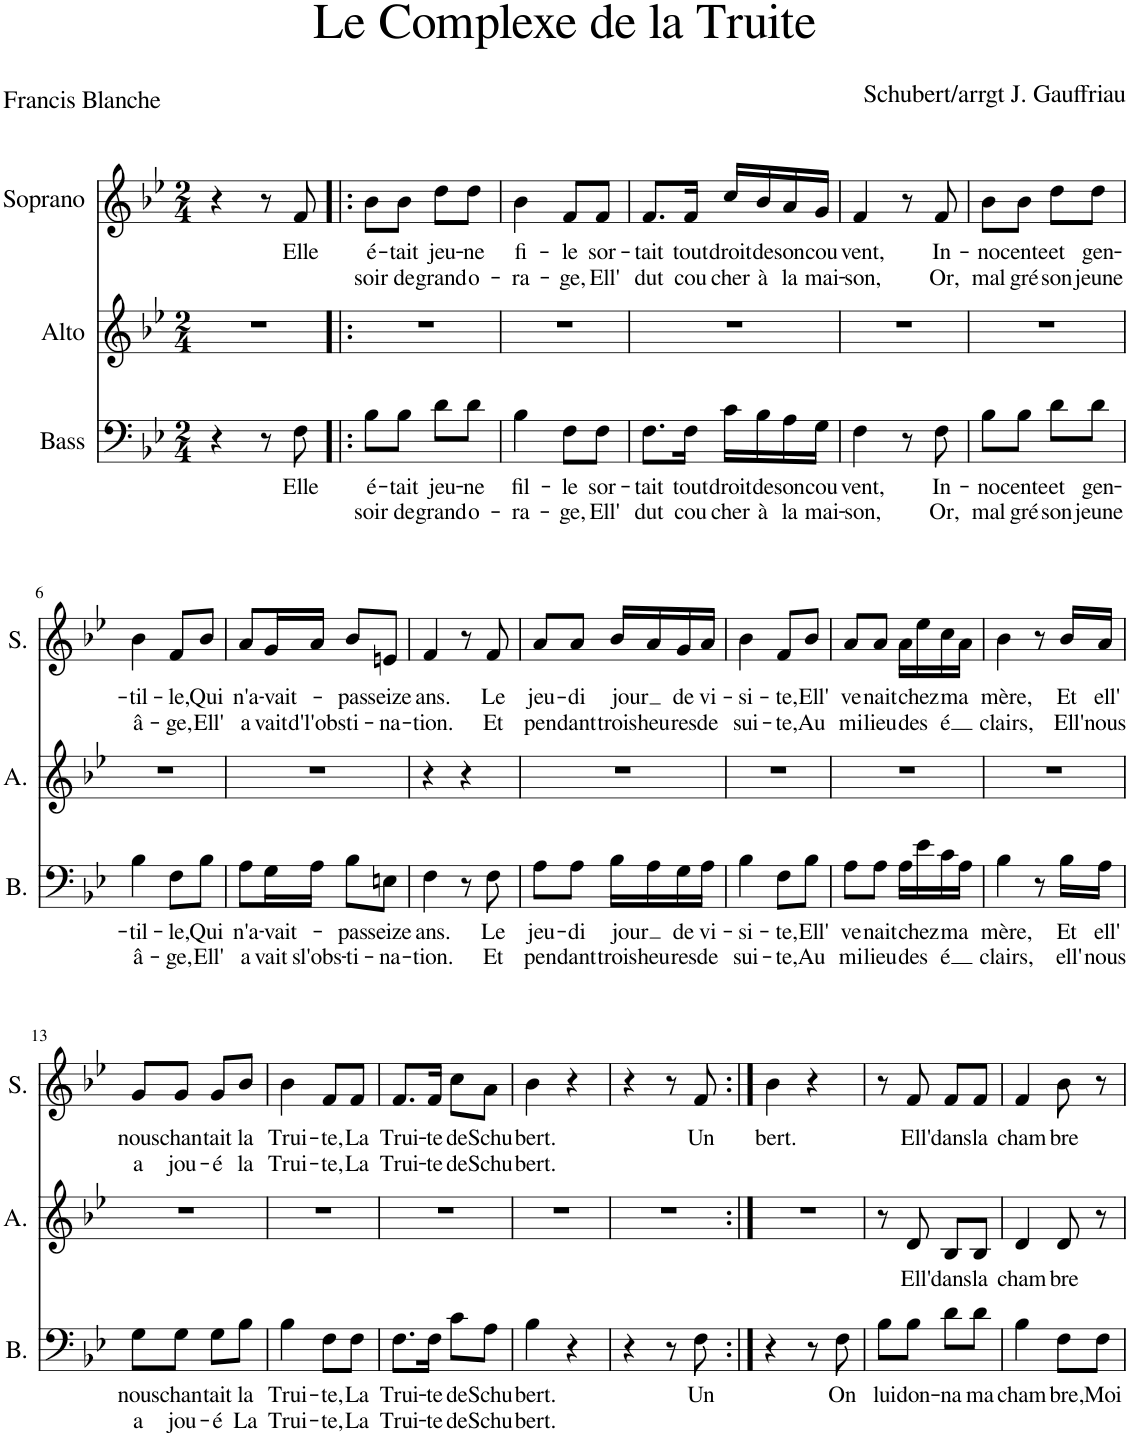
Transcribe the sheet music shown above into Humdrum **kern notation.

**kern	**text	**text	**kern	**text	**kern	**text	**text
*part3	*part3	*part3	*part2	*part2	*part1	*part1	*part1
*staff3	*staff3	*staff3	*staff2	*staff2	*staff1	*staff1	*staff1
*I"Bass	*	*	*I"Alto	*	*I"Soprano	*	*
*I'B.	*	*	*I'A.	*	*I'S.	*	*
*clefF4	*	*	*clefG2	*	*clefG2	*	*
*k[b-e-]	*	*	*k[b-e-]	*	*k[b-e-]	*	*
*M2/4	*	*	*M2/4	*	*M2/4	*	*
=	=	=	=	=	=	=	=
4r	.	.	2r	.	4r	.	.
8r	.	.	.	.	8r	.	.
!	!LO:LY:b	!	!	!	!	!LO:LY:b	!
8F\	Elle	.	.	.	8f/	Elle	.
=1!|:	=1!|:	=1!|:	=1!|:	=1!|:	=1!|:	=1!|:	=1!|:
!	!LO:LY:b	!LO:LY:b	!	!	!	!LO:LY:b	!LO:LY:b
8B-\L	é-	soir	2r	.	8b-\L	é-	soir
!	!LO:LY:b	!LO:LY:b	!	!	!	!LO:LY:b	!LO:LY:b
8B-\J	-tait	de	.	.	8b-\J	-tait	de
!	!LO:LY:b	!LO:LY:b	!	!	!	!LO:LY:b	!LO:LY:b
8d\L	jeu-	grand	.	.	8dd\L	jeu-	grand
!	!LO:LY:b	!LO:LY:b	!	!	!	!LO:LY:b	!LO:LY:b
8d\J	-ne	o-	.	.	8dd\J	-ne	o-
=2	=2	=2	=2	=2	=2	=2	=2
!	!LO:LY:b	!LO:LY:b	!	!	!	!LO:LY:b	!LO:LY:b
4B-\	fil-	-ra-	2r	.	4b-\	fi-	-ra-
!	!LO:LY:b	!LO:LY:b	!	!	!	!LO:LY:b	!LO:LY:b
8F\L	-le	-ge,	.	.	8f/L	-le	-ge,
!	!LO:LY:b	!LO:LY:b	!	!	!	!LO:LY:b	!LO:LY:b
8F\J	sor-	Ell'	.	.	8f/J	sor-	Ell'
=3	=3	=3	=3	=3	=3	=3	=3
!	!LO:LY:b	!LO:LY:b	!	!	!	!LO:LY:b	!LO:LY:b
8.F\L	-tait	dut	2r	.	8.f/L	-tait	dut
!	!LO:LY:b	!LO:LY:b	!	!	!	!LO:LY:b	!LO:LY:b
16F\Jk	tout	cou-	.	.	16f/Jk	tout	cou-
!	!LO:LY:b	!LO:LY:b	!	!	!	!LO:LY:b	!LO:LY:b
16c\LL	droit	-cher	.	.	16cc/LL	droit	-cher
!	!LO:LY:b	!LO:LY:b	!	!	!	!LO:LY:b	!LO:LY:b
16B-\	de	à	.	.	16b-/	de	à
!	!LO:LY:b	!LO:LY:b	!	!	!	!LO:LY:b	!LO:LY:b
16A\	son	la	.	.	16a/	son	la
!	!LO:LY:b	!LO:LY:b	!	!	!	!LO:LY:b	!LO:LY:b
16G\JJ	cou-	mai-	.	.	16g/JJ	cou-	mai-
=4	=4	=4	=4	=4	=4	=4	=4
!	!LO:LY:b	!LO:LY:b	!	!	!	!LO:LY:b	!LO:LY:b
4F\	-vent,	-son,	2r	.	4f/	-vent,	-son,
8r	.	.	.	.	8r	.	.
!	!LO:LY:b	!LO:LY:b	!	!	!	!LO:LY:b	!LO:LY:b
8F\	In-	Or,	.	.	8f/	In-	Or,
=5	=5	=5	=5	=5	=5	=5	=5
!	!LO:LY:b	!LO:LY:b	!	!	!	!LO:LY:b	!LO:LY:b
8B-\L	-no-	mal-	2r	.	8b-\L	-no-	mal-
!	!LO:LY:b	!LO:LY:b	!	!	!	!LO:LY:b	!LO:LY:b
8B-\J	-cente	-gré	.	.	8b-\J	-cente	-gré
!	!LO:LY:b	!LO:LY:b	!	!	!	!LO:LY:b	!LO:LY:b
8d\L	et	son	.	.	8dd\L	et	son
!	!LO:LY:b	!LO:LY:b	!	!	!	!LO:LY:b	!LO:LY:b
8d\J	gen-	jeune	.	.	8dd\J	gen-	jeune
!!LO:LB:g=z
=6	=6	=6	=6	=6	=6	=6	=6
!	!LO:LY:b	!LO:LY:b	!	!	!	!LO:LY:b	!LO:LY:b
4B-\	-til-	â-	2r	.	4b-\	-til-	â-
!	!LO:LY:b	!LO:LY:b	!	!	!	!LO:LY:b	!LO:LY:b
8F\L	-le,	-ge,	.	.	8f/L	-le,	-ge,
!	!LO:LY:b	!LO:LY:b	!	!	!	!LO:LY:b	!LO:LY:b
8B-\J	Qui	Ell'	.	.	8b-/J	Qui	Ell'
=7	=7	=7	=7	=7	=7	=7	=7
!	!LO:LY:b	!LO:LY:b	!	!	!	!LO:LY:b	!LO:LY:b
8A\L	n'a-	a-	2r	.	8a/L	n'a-	a-
!	!LO:LY:b	!LO:LY:b	!	!	!	!LO:LY:b	!LO:LY:b
16G\L	-vait-	-vait	.	.	16g/L	-vait-	-vait
!	!	!LO:LY:b	!	!	!	!	!LO:LY:b
16A\JJ	.	sl'obs-	.	.	16a/JJ	.	d'l'obs-
!	!LO:LY:b	!LO:LY:b	!	!	!	!LO:LY:b	!LO:LY:b
8B-\L	-pas	-ti-	.	.	8b-/L	-pas	-ti-
!	!LO:LY:b	!LO:LY:b	!	!	!	!LO:LY:b	!LO:LY:b
8En\J	seize	-na-	.	.	8en/J	seize	-na-
=8	=8	=8	=8	=8	=8	=8	=8
!	!LO:LY:b	!LO:LY:b	!	!	!	!LO:LY:b	!LO:LY:b
4F\	ans.	-tion.	4r	.	4f/	ans.	-tion.
8r	.	.	4r	.	8r	.	.
!	!LO:LY:b	!LO:LY:b	!	!	!	!LO:LY:b	!LO:LY:b
8F\	Le	Et	.	.	8f/	Le	Et
=9	=9	=9	=9	=9	=9	=9	=9
!	!LO:LY:b	!LO:LY:b	!	!	!	!LO:LY:b	!LO:LY:b
8A\L	jeu-	pen-	2r	.	8a/L	jeu-	pen-
!	!LO:LY:b	!LO:LY:b	!	!	!	!LO:LY:b	!LO:LY:b
8A\J	-di	-dant	.	.	8a/J	-di	-dant
!	!LO:LY:b	!LO:LY:b	!	!	!	!LO:LY:b	!LO:LY:b
16B-\LL	jour	trois	.	.	16b-/LL	jour	trois
!	!	!LO:LY:b	!	!	!	!	!LO:LY:b
16A\	.	heu-	.	.	16a/	.	heu-
!	!LO:LY:b	!LO:LY:b	!	!	!	!LO:LY:b	!LO:LY:b
16G\	de	-res	.	.	16g/	de	-res
!	!LO:LY:b	!LO:LY:b	!	!	!	!LO:LY:b	!LO:LY:b
16A\JJ	vi-	de	.	.	16a/JJ	vi-	de
=10	=10	=10	=10	=10	=10	=10	=10
!	!LO:LY:b	!LO:LY:b	!	!	!	!LO:LY:b	!LO:LY:b
4B-\	-si-	sui-	2r	.	4b-\	-si-	sui-
!	!LO:LY:b	!LO:LY:b	!	!	!	!LO:LY:b	!LO:LY:b
8F\L	-te,	-te,	.	.	8f/L	-te,	-te,
!	!LO:LY:b	!LO:LY:b	!	!	!	!LO:LY:b	!LO:LY:b
8B-\J	Ell'	Au	.	.	8b-/J	Ell'	Au
=11	=11	=11	=11	=11	=11	=11	=11
!	!LO:LY:b	!LO:LY:b	!	!	!	!LO:LY:b	!LO:LY:b
8A\L	ve-	mi-	2r	.	8a/L	ve-	mi-
!	!LO:LY:b	!LO:LY:b	!	!	!	!LO:LY:b	!LO:LY:b
8A\J	-nait	-lieu	.	.	8a/J	-nait	-lieu
!	!LO:LY:b	!LO:LY:b	!	!	!	!LO:LY:b	!LO:LY:b
16A\LL	chez	des	.	.	16a\LL	chez	des
16e-\	.	.	.	.	16ee-\	.	.
!	!LO:LY:b	!LO:LY:b	!	!	!	!LO:LY:b	!LO:LY:b
16c\	ma	é	.	.	16cc\	ma	é-
16A\JJ	.	.	.	.	16a\JJ	.	.
=12	=12	=12	=12	=12	=12	=12	=12
!	!LO:LY:b	!LO:LY:b	!	!	!	!LO:LY:b	!LO:LY:b
4B-\	mère,	clairs,	2r	.	4b-\	mère,	clairs,
8r	.	.	.	.	8r	.	.
!	!LO:LY:b	!LO:LY:b	!	!	!	!LO:LY:b	!LO:LY:b
16B-\LL	Et	ell'	.	.	16b-/LL	Et	Ell'
!	!LO:LY:b	!LO:LY:b	!	!	!	!LO:LY:b	!LO:LY:b
16A\JJ	ell'	nous	.	.	16a/JJ	ell'	nous
!!LO:LB:g=z
=13	=13	=13	=13	=13	=13	=13	=13
!	!LO:LY:b	!LO:LY:b	!	!	!	!LO:LY:b	!LO:LY:b
8G\L	nous	a	2r	.	8g/L	nous	a
!	!LO:LY:b	!LO:LY:b	!	!	!	!LO:LY:b	!LO:LY:b
8G\J	chan-	jou-	.	.	8g/J	chan-	jou-
!	!LO:LY:b	!LO:LY:b	!	!	!	!LO:LY:b	!LO:LY:b
8G\L	-tait	-é	.	.	8g/L	-tait	-é
!	!LO:LY:b	!LO:LY:b	!	!	!	!LO:LY:b	!LO:LY:b
8B-\J	la	La	.	.	8b-/J	la	la
=14	=14	=14	=14	=14	=14	=14	=14
!	!LO:LY:b	!LO:LY:b	!	!	!	!LO:LY:b	!LO:LY:b
4B-\	Trui-	Trui-	2r	.	4b-\	Trui-	Trui-
!	!LO:LY:b	!LO:LY:b	!	!	!	!LO:LY:b	!LO:LY:b
8F\L	-te,	-te,	.	.	8f/L	-te,	te,
!	!LO:LY:b	!LO:LY:b	!	!	!	!LO:LY:b	!LO:LY:b
8F\J	La	La	.	.	8f/J	La	La
=15	=15	=15	=15	=15	=15	=15	=15
!	!LO:LY:b	!LO:LY:b	!	!	!	!LO:LY:b	!LO:LY:b
8.F\L	Trui-	Trui-	2r	.	8.f/L	Trui-	Trui-
!	!LO:LY:b	!LO:LY:b	!	!	!	!LO:LY:b	!LO:LY:b
16F\Jk	-te	-te	.	.	16f/Jk	-te	-te
!	!LO:LY:b	!LO:LY:b	!	!	!	!LO:LY:b	!LO:LY:b
8c\L	de	de	.	.	8cc\L	de	de
!	!LO:LY:b	!LO:LY:b	!	!	!	!LO:LY:b	!LO:LY:b
8A\J	Schu-	Schu-	.	.	8a\J	Schu-	Schu-
=16	=16	=16	=16	=16	=16	=16	=16
!	!LO:LY:b	!LO:LY:b	!	!	!	!LO:LY:b	!LO:LY:b
4B-\	-bert.	-bert.	2r	.	4b-\	-bert.	-bert.
4r	.	.	.	.	4r	.	.
=17	=17	=17	=17	=17	=17	=17	=17
4r	.	.	2r	.	4r	.	.
8r	.	.	.	.	8r	.	.
!	!LO:LY:b	!	!	!	!	!LO:LY:b	!
8F\	Un	.	.	.	8f/	Un	.
=18:|!	=18:|!	=18:|!	=18:|!	=18:|!	=18:|!	=18:|!	=18:|!
!	!	!	!	!	!	!LO:LY:b	!
4r	.	.	2r	.	4b-\	bert.	.
8r	.	.	.	.	4r	.	.
!	!LO:LY:b	!	!	!	!	!	!
8F\	On	.	.	.	.	.	.
=19	=19	=19	=19	=19	=19	=19	=19
!	!LO:LY:b	!	!	!	!	!	!
8B-\L	lui	.	8r	.	8r	.	.
!	!LO:LY:b	!	!	!LO:LY:b	!	!LO:LY:b	!
8B-\J	don-	.	8d/	Ell'	8f/	Ell'	.
!	!LO:LY:b	!	!	!LO:LY:b	!	!LO:LY:b	!
8d\L	-na	.	8B-/L	dans	8f/L	dans	.
!	!LO:LY:b	!	!	!LO:LY:b	!	!LO:LY:b	!
8d\J	ma	.	8B-/J	la	8f/J	la	.
=20	=20	=20	=20	=20	=20	=20	=20
!	!LO:LY:b	!	!	!LO:LY:b	!	!LO:LY:b	!
4B-\	cham-	.	4d/	cham-	4f/	cham-	.
!	!LO:LY:b	!	!	!LO:LY:b	!	!LO:LY:b	!
8F\L	-bre,	.	8d/	-bre	8b-\	-bre	.
!	!LO:LY:b	!	!	!	!	!	!
8F\J	Moi	.	8r	.	8r	.	.
=	=	=	=	=	=	=	=
*-	*-	*-	*-	*-	*-	*-	*-
